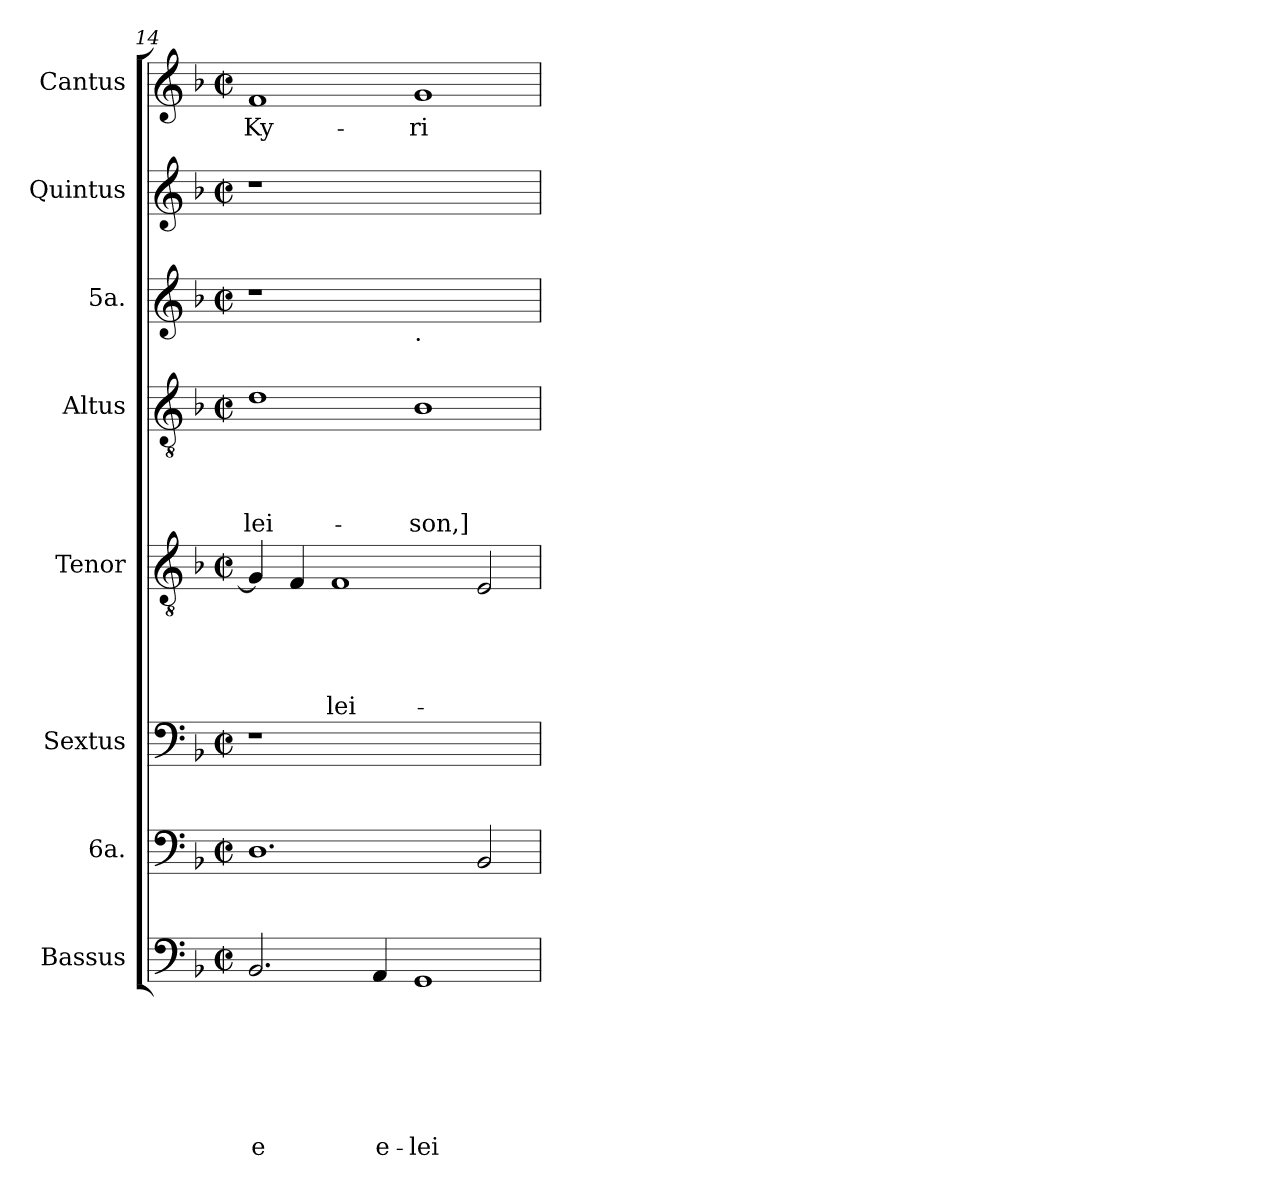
**kern	**text	**text	**text	**text	**text	**text	**text	**kern	**kern	**kern	**text	**text	**text	**text	**text	**kern	**text	**text	**text	**text	**kern	**kern	**kern	**text
*part8	*part8	*part8	*part8	*part8	*part8	*part8	*part8	*part7	*part6	*part5	*part5	*part5	*part5	*part5	*part5	*part4	*part4	*part4	*part4	*part4	*part3	*part2	*part1	*part1
*staff8	*staff8	*staff8	*staff8	*staff8	*staff8	*staff8	*staff8	*staff7	*staff6	*staff5	*staff5	*staff5	*staff5	*staff5	*staff5	*staff4	*staff4	*staff4	*staff4	*staff4	*staff3	*staff2	*staff1	*staff1
*I"Bassus	*	*	*	*	*	*	*	*I"6a.	*I"Sextus	*I"Tenor	*	*	*	*	*	*I"Altus	*	*	*	*	*I"5a.	*I"Quintus	*I"Cantus	*
*I'B.	*	*	*	*	*	*	*	*I'6a.	*	*I'T.	*	*	*	*	*	*I'A.	*	*	*	*	*I'5a.	*	*I'C.	*
*clefF4	*	*	*	*	*	*	*	*clefF4	*clefF4	*clefGv2	*	*	*	*	*	*clefGv2	*	*	*	*	*clefG2	*clefG2	*clefG2	*
*k[b-]	*	*	*	*	*	*	*	*k[b-]	*k[b-]	*k[b-]	*	*	*	*	*	*k[b-]	*	*	*	*	*k[b-]	*k[b-]	*k[b-]	*
*F:	*	*	*	*	*	*	*	*F:	*F:	*F:	*	*	*	*	*	*F:	*	*	*	*	*F:	*F:	*F:	*
*M2/2	*	*	*	*	*	*	*	*M2/2	*M2/2	*M2/2	*	*	*	*	*	*M2/2	*	*	*	*	*M2/2	*M2/2	*M2/2	*
*met(c|)	*	*	*	*	*	*	*	*met(c|)	*met(c|)	*met(c|)	*	*	*	*	*	*met(c|)	*	*	*	*	*met(c|)	*met(c|)	*met(c|)	*
=14	=14	=14	=14	=14	=14	=14	=14	=14	=14	=14	=14	=14	=14	=14	=14	=14	=14	=14	=14	=14	=14	=14	=14	=14
!	!	!	!	!	!	!	!LO:LY:b	!	!	!	!	!	!	!	!	!	!	!	!	!LO:LY:b	!	!	!	!LO:LY:b
2.BB-/	.	.	.	.	.	.	-e	1.D	1r	4G/]	.	.	.	.	.	1d	.	.	.	-lei-	1r	1r	1f	Ky-
.	.	.	.	.	.	.	.	.	.	4F/	.	.	.	.	.	.	.	.	.	.	.	.	.	.
!	!	!	!	!	!	!	!	!	!	!	!	!	!	!	!LO:LY:b	!	!	!	!	!	!	!	!	!
.	.	.	.	.	.	.	.	.	.	1F	.	.	.	.	-lei-	.	.	.	.	.	.	.	.	.
!	!	!	!	!	!	!	!LO:LY:b	!	!	!	!	!	!	!	!	!	!	!	!	!	!	!	!	!
4AA/	.	.	.	.	.	.	e-	.	.	.	.	.	.	.	.	.	.	.	.	.	.	.	.	.
!	!	!	!	!	!	!	!	!	!	!	!	!	!	!	!	!	!	!	!	!	!LO:TX:b:t=.	!	!	!
!	!	!	!	!	!	!	!LO:LY:b	!	!	!	!	!	!	!	!	!	!	!	!	!LO:LY:b	!	!	!	!LO:LY:b
1GG	.	.	.	.	.	.	-lei-	.	1ryy	.	.	.	.	.	.	1B-	.	.	.	-son,]	1ryy	1ryy	1g	-ri-
.	.	.	.	.	.	.	.	2BB-/	.	2E/	.	.	.	.	.	.	.	.	.	.	.	.	.	.
=	=	=	=	=	=	=	=	=	=	=	=	=	=	=	=	=	=	=	=	=	=	=	=	=
*-	*-	*-	*-	*-	*-	*-	*-	*-	*-	*-	*-	*-	*-	*-	*-	*-	*-	*-	*-	*-	*-	*-	*-	*-
